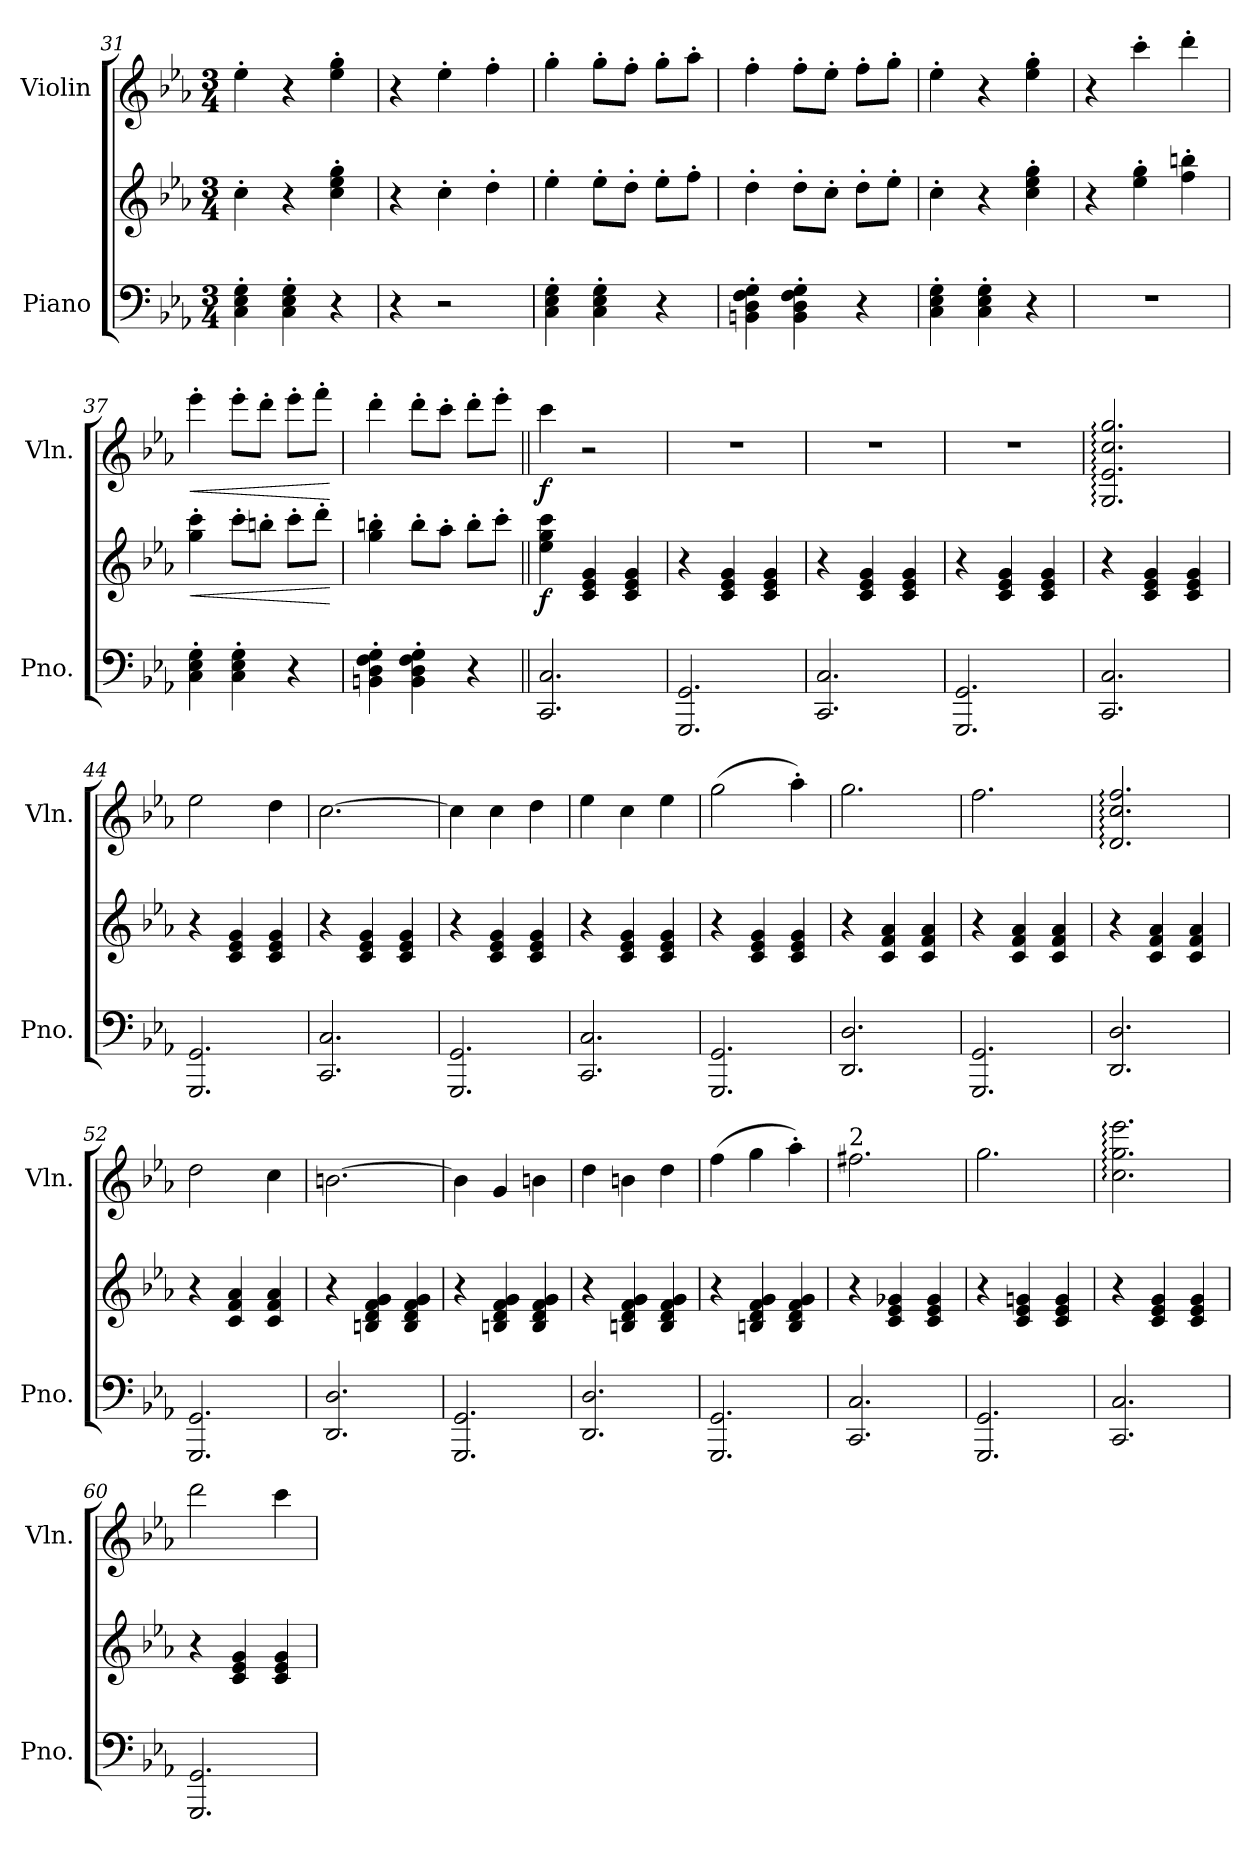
**kern	**kern	**dynam	**kern	**dynam
*part2	*part2	*part2	*part1	*part1
*staff3	*staff2	*staff2/3	*staff1	*staff1
*I"Piano	*	*	*I"Violin	*
*I'Pno.	*	*	*I'Vln.	*
*clefF4	*clefG2	*	*clefG2	*
*k[b-e-a-]	*k[b-e-a-]	*	*k[b-e-a-]	*
*M3/4	*M3/4	*	*M3/4	*
=31	=31	=31	=31	=31
4C\' 4E-\' 4G\'	4cc'\	.	4ee-'\	.
4C\' 4E-\' 4G\'	4r	.	4r	.
4r	4cc\' 4ee-\' 4gg\'	.	4ee-\' 4gg\'	.
=32	=32	=32	=32	=32
4r	4r	.	4r	.
2r	4cc'\	.	4ee-'\	.
.	4dd'\	.	4ff'\	.
=33	=33	=33	=33	=33
4C\' 4E-\' 4G\'	4ee-'\	.	4gg'\	.
4C\' 4E-\' 4G\'	8ee-'\L	.	8gg'\L	.
.	8dd'\J	.	8ff'\J	.
4r	8ee-'\L	.	8gg'\L	.
.	8ff'\J	.	8aa-'\J	.
=34	=34	=34	=34	=34
4BBn\' 4D\' 4F\' 4G\'	4dd'\	.	4ff'\	.
4BB\' 4D\' 4F\' 4G\'	8dd'\L	.	8ff'\L	.
.	8cc'\J	.	8ee-'\J	.
4r	8dd'\L	.	8ff'\L	.
.	8ee-'\J	.	8gg'\J	.
=35	=35	=35	=35	=35
4C\' 4E-\' 4G\'	4cc'\	.	4ee-'\	.
4C\' 4E-\' 4G\'	4r	.	4r	.
4r	4cc\' 4ee-\' 4gg\'	.	4ee-\' 4gg\'	.
!!LO:LB:g=z
=36	=36	=36	=36	=36
2.r	4r	.	4r	.
.	4ee-\' 4gg\'	.	4ccc'\	.
.	4ff\' 4bbn\'	.	4ddd'\	.
=37	=37	=37	=37	=37
!	!	!LO:HP:b	!	!LO:HP:b
4C\' 4E-\' 4G\'	4gg\' 4ccc\'	<	4eee-'\	<
4C\' 4E-\' 4G\'	8ccc'\L	.	8eee-'\L	.
.	8bbn'\J	.	8ddd'\J	.
4r	8ccc'\L	.	8eee-'\L	.
.	8ddd'\J	.	8fff'\J	.
.	.	[	.	[
=38	=38	=38	=38	=38
4BBn\' 4D\' 4F\' 4G\'	4gg\' 4bbn\'	.	4ddd'\	.
4BB\' 4D\' 4F\' 4G\'	8bb'\L	.	8ddd'\L	.
.	8aa-'\J	.	8ccc'\J	.
4r	8bb'\L	.	8ddd'\L	.
.	8ccc'\J	.	8eee-'\J	.
=39||	=39||	=39||	=39||	=39||
!	!	!LO:DY:b	!	!LO:DY:b
2.CC/ 2.C/	4ee-\ 4gg\ 4ccc\	f	4ccc\	f
.	4c/ 4e-/ 4g/	.	2r	.
.	4c/ 4e-/ 4g/	.	.	.
=40	=40	=40	=40	=40
2.GGG/ 2.GG/	4r	.	2.r	.
.	4c/ 4e-/ 4g/	.	.	.
.	4c/ 4e-/ 4g/	.	.	.
=41	=41	=41	=41	=41
2.CC/ 2.C/	4r	.	2.r	.
.	4c/ 4e-/ 4g/	.	.	.
.	4c/ 4e-/ 4g/	.	.	.
=42	=42	=42	=42	=42
2.GGG/ 2.GG/	4r	.	2.r	.
.	4c/ 4e-/ 4g/	.	.	.
.	4c/ 4e-/ 4g/	.	.	.
=43	=43	=43	=43	=43
2.CC/ 2.C/	4r	.	2.G/: 2.e-/: 2.cc/: 2.gg/:	.
.	4c/ 4e-/ 4g/	.	.	.
.	4c/ 4e-/ 4g/	.	.	.
!!LO:LB:g=z
=44	=44	=44	=44	=44
2.GGG/ 2.GG/	4r	.	2ee-\	.
.	4c/ 4e-/ 4g/	.	.	.
.	4c/ 4e-/ 4g/	.	4dd\	.
=45	=45	=45	=45	=45
2.CC/ 2.C/	4r	.	[2.cc\	.
.	4c/ 4e-/ 4g/	.	.	.
.	4c/ 4e-/ 4g/	.	.	.
=46	=46	=46	=46	=46
2.GGG/ 2.GG/	4r	.	4cc\]	.
.	4c/ 4e-/ 4g/	.	4cc\	.
.	4c/ 4e-/ 4g/	.	4dd\	.
=47	=47	=47	=47	=47
2.CC/ 2.C/	4r	.	4ee-\	.
.	4c/ 4e-/ 4g/	.	4cc\	.
.	4c/ 4e-/ 4g/	.	4ee-\	.
=48	=48	=48	=48	=48
2.GGG/ 2.GG/	4r	.	(2gg\	.
.	4c/ 4e-/ 4g/	.	.	.
.	4c/ 4e-/ 4g/	.	4aa-'\)	.
=49	=49	=49	=49	=49
2.DD/ 2.D/	4r	.	2.gg\	.
.	4c/ 4f/ 4a-/	.	.	.
.	4c/ 4f/ 4a-/	.	.	.
=50	=50	=50	=50	=50
2.GGG/ 2.GG/	4r	.	2.ff\	.
.	4c/ 4f/ 4a-/	.	.	.
.	4c/ 4f/ 4a-/	.	.	.
=51	=51	=51	=51	=51
2.DD/ 2.D/	4r	.	2.d/: 2.cc/: 2.ff/:	.
.	4c/ 4f/ 4a-/	.	.	.
.	4c/ 4f/ 4a-/	.	.	.
=52	=52	=52	=52	=52
2.GGG/ 2.GG/	4r	.	2dd\	.
.	4c/ 4f/ 4a-/	.	.	.
.	4c/ 4f/ 4a-/	.	4cc\	.
!!LO:LB:g=z
=53	=53	=53	=53	=53
2.DD/ 2.D/	4r	.	[2.bn\	.
.	4Bn/ 4d/ 4f/ 4g/	.	.	.
.	4B/ 4d/ 4f/ 4g/	.	.	.
=54	=54	=54	=54	=54
2.GGG/ 2.GG/	4r	.	4b\]	.
.	4Bn/ 4d/ 4f/ 4g/	.	4g/	.
.	4B/ 4d/ 4f/ 4g/	.	4bn\	.
=55	=55	=55	=55	=55
2.DD/ 2.D/	4r	.	4dd\	.
.	4Bn/ 4d/ 4f/ 4g/	.	4bn\	.
.	4B/ 4d/ 4f/ 4g/	.	4dd\	.
=56	=56	=56	=56	=56
2.GGG/ 2.GG/	4r	.	(4ff\	.
.	4Bn/ 4d/ 4f/ 4g/	.	4gg\	.
.	4B/ 4d/ 4f/ 4g/	.	4aa-'\)	.
=57	=57	=57	=57	=57
!	!	!	!LO:TX:a:t=2	!
2.CC/ 2.C/	4r	.	2.ff#X\	.
.	4c/ 4e-/ 4g-X/	.	.	.
.	4c/ 4e-/ 4g-/	.	.	.
=58	=58	=58	=58	=58
2.GGG/ 2.GG/	4r	.	2.gg\	.
.	4c/ 4e-/ 4gn/	.	.	.
.	4c/ 4e-/ 4g/	.	.	.
=59	=59	=59	=59	=59
2.CC/ 2.C/	4r	.	2.cc\: 2.gg\: 2.eee-\:	.
.	4c/ 4e-/ 4g/	.	.	.
.	4c/ 4e-/ 4g/	.	.	.
=60	=60	=60	=60	=60
2.GGG/ 2.GG/	4r	.	2ddd\	.
.	4c/ 4e-/ 4g/	.	.	.
.	4c/ 4e-/ 4g/	.	4ccc\	.
=	=	=	=	=
*-	*-	*-	*-	*-
